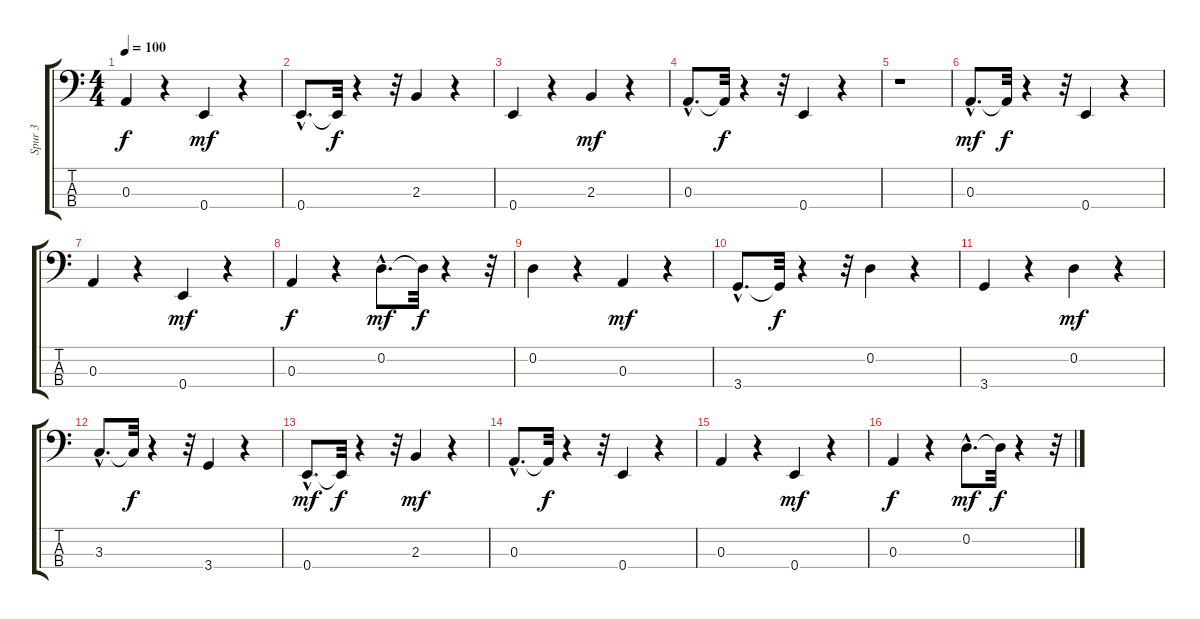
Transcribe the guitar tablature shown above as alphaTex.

\track ("Spur 3" "Spur 3") {instrument electricbassfinger}
\staff {score tabs}
\tuning (G2 D2 A1 E1) {hide}
\ts (4 4)
\tempo 100
\clef f4
\ks c
0.3.4{dy f} r.4 0.4.4{dy mf} r.4 |
0.4{hac}.8{d} 0.4{t}.32{dy f} r.4 r.32 2.3.4 r.4 |
0.4.4 r.4 2.3.4{dy mf} r.4 |
0.3{hac}.8{d} 0.3{t}.32{dy f} r.4 r.32 0.4.4 r.4 |
r.1 |
0.3{hac}.8{d dy mf} 0.3{t}.32{dy f} r.4 r.32 0.4.4 r.4 |
0.3.4 r.4 0.4.4{dy mf} r.4 |
0.3.4{dy f} r.4 0.2{hac}.8{d dy mf} 0.2{t}.32{dy f} r.4 r.32 |
0.2.4 r.4 0.3.4{dy mf} r.4 |
3.4{hac}.8{d} 3.4{t}.32{dy f} r.4 r.32 0.2.4 r.4 |
3.4.4 r.4 0.2.4{dy mf} r.4 |
3.3{hac}.8{d} 3.3{t}.32{dy f} r.4 r.32 3.4.4 r.4 |
0.4{hac}.8{d dy mf} 0.4{t}.32{dy f} r.4 r.32 2.3.4{dy mf} r.4 |
0.3{hac}.8{d} 0.3{t}.32{dy f} r.4 r.32 0.4.4 r.4 |
0.3.4 r.4 0.4.4{dy mf} r.4 |
0.3.4{dy f} r.4 0.2{hac}.8{d dy mf} 0.2{t}.32{dy f} r.4 r.32
